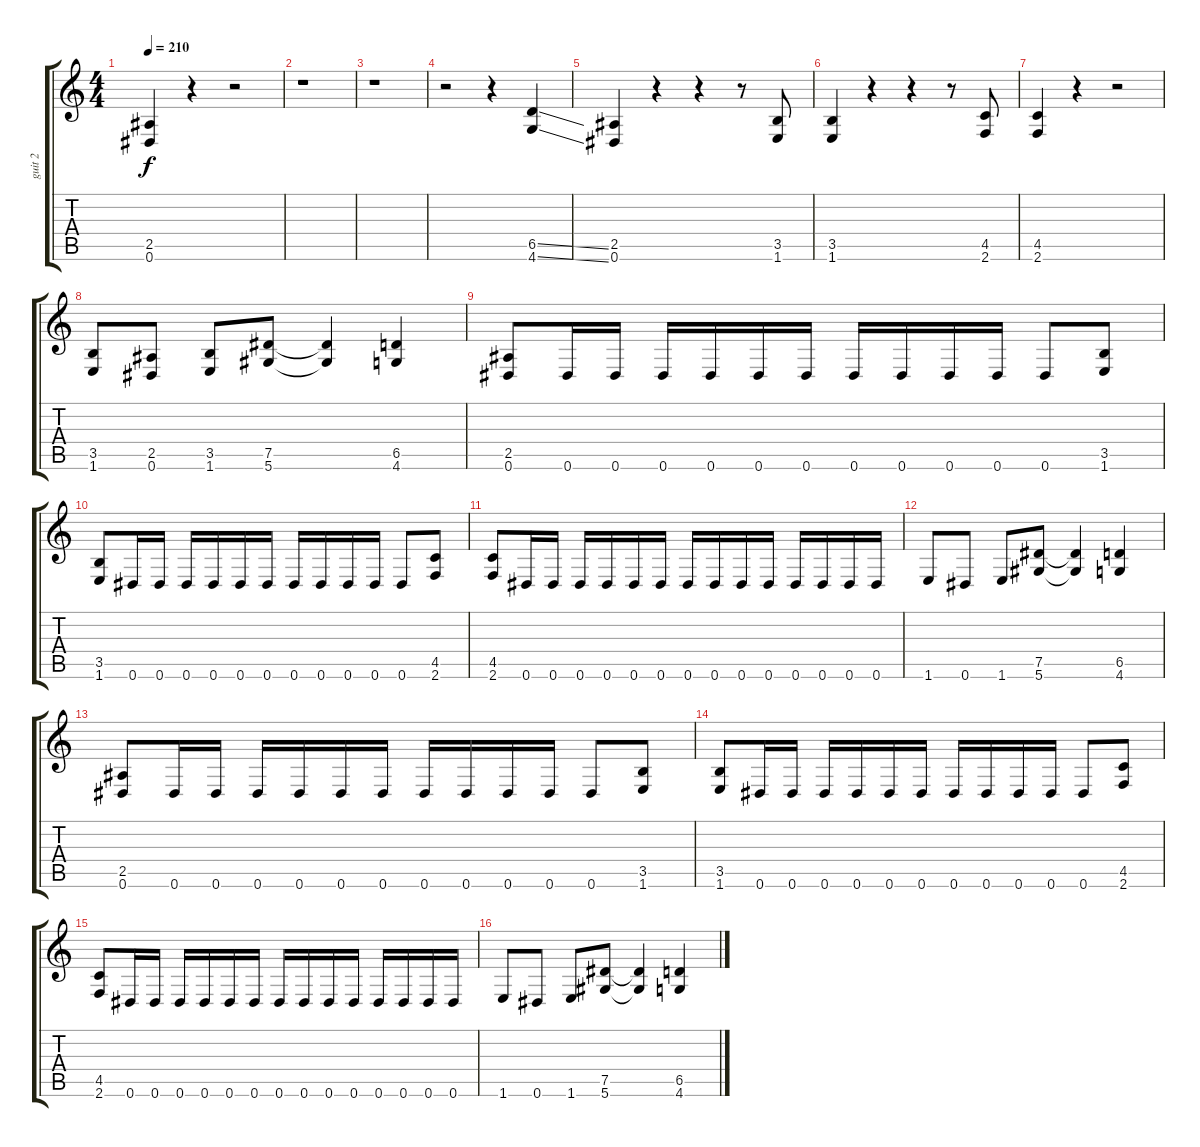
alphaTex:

\track ("guit 2" "guit 2") {instrument distortionguitar}
\staff {score tabs}
\tuning (Eb4 Bb3 Gb3 Db3 Ab2 Eb2) {hide}
\ts (4 4)
\tempo 210
\clef g2
\ks c
(2.5 0.6).4{dy f instrument distortionguitar} r.4 r.2 |
r.1 |
r.1 |
r.2 r.4 (6.5{ss} 4.6{ss}).4 |
(2.5 0.6).4 r.4 r.4 r.8 (3.5 1.6).8 |
(3.5 1.6).4 r.4 r.4 r.8 (4.5 2.6).8 |
(4.5 2.6).4 r.4 r.2 |
(3.5 1.6).8 (2.5 0.6).8 (3.5 1.6).8 (7.5 5.6).8 (7.5{t} 5.6{t}).4 (6.5 4.6).4 |
(2.5 0.6).8 0.6.16 0.6.16 0.6.16 0.6.16 0.6.16 0.6.16 0.6.16 0.6.16 0.6.16 0.6.16 0.6.8 (3.5 1.6).8 |
(3.5 1.6).8 0.6.16 0.6.16 0.6.16 0.6.16 0.6.16 0.6.16 0.6.16 0.6.16 0.6.16 0.6.16 0.6.8 (4.5 2.6).8 |
(4.5 2.6).8 0.6.16 0.6.16 0.6.16 0.6.16 0.6.16 0.6.16 0.6.16 0.6.16 0.6.16 0.6.16 0.6.16 0.6.16 0.6.16 0.6.16 |
1.6.8 0.6.8 1.6.8 (7.5 5.6).8 (7.5{t} 5.6{t}).4 (6.5 4.6).4 |
(2.5 0.6).8 0.6.16 0.6.16 0.6.16 0.6.16 0.6.16 0.6.16 0.6.16 0.6.16 0.6.16 0.6.16 0.6.8 (3.5 1.6).8 |
(3.5 1.6).8 0.6.16 0.6.16 0.6.16 0.6.16 0.6.16 0.6.16 0.6.16 0.6.16 0.6.16 0.6.16 0.6.8 (4.5 2.6).8 |
(4.5 2.6).8 0.6.16 0.6.16 0.6.16 0.6.16 0.6.16 0.6.16 0.6.16 0.6.16 0.6.16 0.6.16 0.6.16 0.6.16 0.6.16 0.6.16 |
1.6.8 0.6.8 1.6.8 (7.5 5.6).8 (7.5{t} 5.6{t}).4 (6.5 4.6).4
